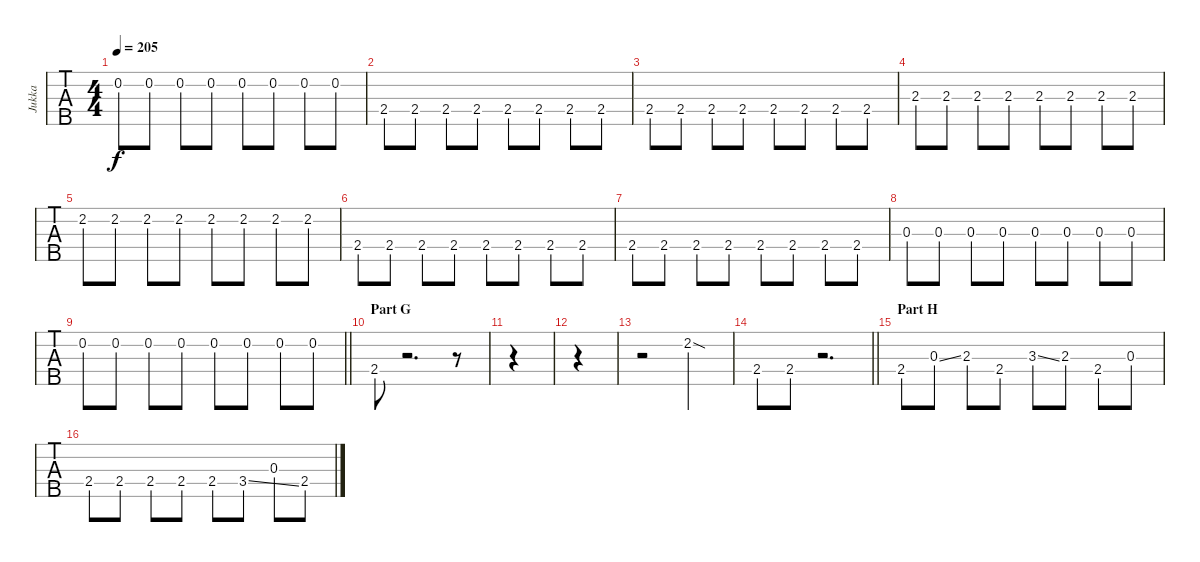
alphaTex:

\track ("Jukka" "Jukka") {instrument electricbassfinger}
\staff {tabs}
\tuning (Eb2 Bb1 F1 C1 G0) {hide}
\ts (4 4)
\tempo 205
\clef f4
\ks c
0.2.8{dy f} 0.2.8 0.2.8 0.2.8 0.2.8 0.2.8 0.2.8 0.2.8 |
2.4.8 2.4.8 2.4.8 2.4.8 2.4.8 2.4.8 2.4.8 2.4.8 |
2.4.8 2.4.8 2.4.8 2.4.8 2.4.8 2.4.8 2.4.8 2.4.8 |
2.3.8 2.3.8 2.3.8 2.3.8 2.3.8 2.3.8 2.3.8 2.3.8 |
2.2.8 2.2.8 2.2.8 2.2.8 2.2.8 2.2.8 2.2.8 2.2.8 |
2.4.8 2.4.8 2.4.8 2.4.8 2.4.8 2.4.8 2.4.8 2.4.8 |
2.4.8 2.4.8 2.4.8 2.4.8 2.4.8 2.4.8 2.4.8 2.4.8 |
0.3.8 0.3.8 0.3.8 0.3.8 0.3.8 0.3.8 0.3.8 0.3.8 |
\barLineRight lightlight
0.2.8 0.2.8 0.2.8 0.2.8 0.2.8 0.2.8 0.2.8 0.2.8 |
\section ("" "Part G")
2.4.8 r.2{d} r.8 |
|
|
r.2 2.2{sod}.2 |
\barLineRight lightlight
2.4.8 2.4.8 r.2{d} |
\section ("" "Part H")
2.4.8 0.3{ss}.8 2.3.8 2.4.8 3.3{ss}.8 2.3.8 2.4.8 0.3.8 |
2.4.8 2.4.8 2.4.8 2.4.8 2.4.8 3.4{ss}.8 0.3.8 2.4.8
